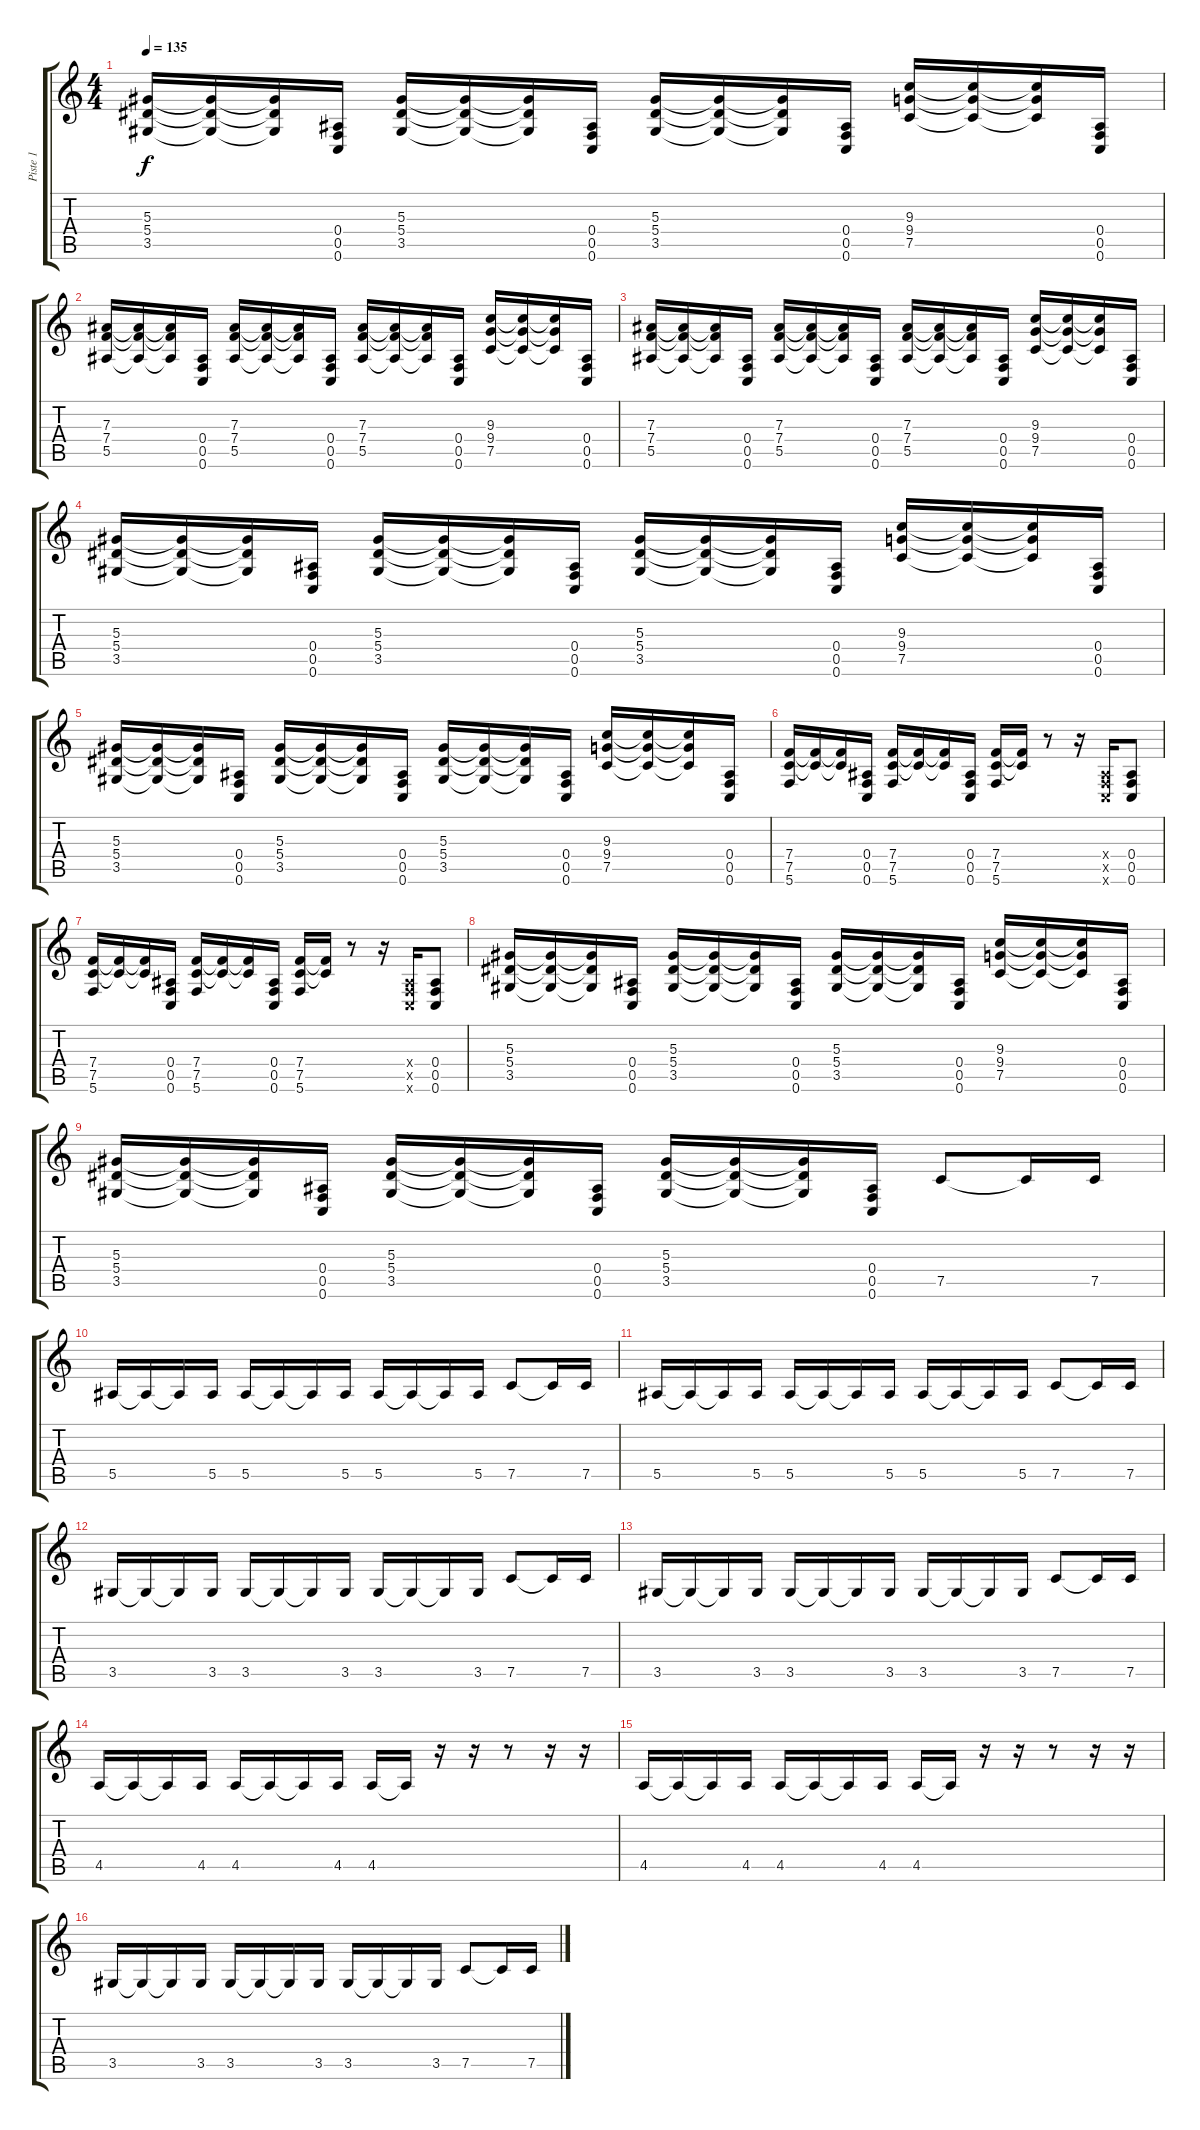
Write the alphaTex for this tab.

\track ("Piste 1" "Piste 1") {instrument distortionguitar}
\staff {score tabs}
\tuning (C4 G3 Eb3 Bb2 F2 C2) {hide}
\ts (4 4)
\tempo 135
\clef g2
\ks c
(5.3 5.4 3.5).16{dy f} (5.3{t} 5.4{t} 3.5{t}).16 (5.3{t} 5.4{t} 3.5{t}).16 (0.4 0.5 0.6).16 (5.3 5.4 3.5).16 (5.3{t} 5.4{t} 3.5{t}).16 (5.3{t} 5.4{t} 3.5{t}).16 (0.4 0.5 0.6).16 (5.3 5.4 3.5).16 (5.3{t} 5.4{t} 3.5{t}).16 (5.3{t} 5.4{t} 3.5{t}).16 (0.4 0.5 0.6).16 (9.3 9.4 7.5).16 (9.3{t} 9.4{t} 7.5{t}).16 (9.3{t} 9.4{t} 7.5{t}).16 (0.4 0.5 0.6).16 |
(7.3 7.4 5.5).16 (7.3{t} 7.4{t} 5.5{t}).16 (7.3{t} 7.4{t} 5.5{t}).16 (0.4 0.5 0.6).16 (7.3 7.4 5.5).16 (7.3{t} 7.4{t} 5.5{t}).16 (7.3{t} 7.4{t} 5.5{t}).16 (0.4 0.5 0.6).16 (7.3 7.4 5.5).16 (7.3{t} 7.4{t} 5.5{t}).16 (7.3{t} 7.4{t} 5.5{t}).16 (0.4 0.5 0.6).16 (9.3 9.4 7.5).16 (9.3{t} 9.4{t} 7.5{t}).16 (9.3{t} 9.4{t} 7.5{t}).16 (0.4 0.5 0.6).16 |
(7.3 7.4 5.5).16 (7.3{t} 7.4{t} 5.5{t}).16 (7.3{t} 7.4{t} 5.5{t}).16 (0.4 0.5 0.6).16 (7.3 7.4 5.5).16 (7.3{t} 7.4{t} 5.5{t}).16 (7.3{t} 7.4{t} 5.5{t}).16 (0.4 0.5 0.6).16 (7.3 7.4 5.5).16 (7.3{t} 7.4{t} 5.5{t}).16 (7.3{t} 7.4{t} 5.5{t}).16 (0.4 0.5 0.6).16 (9.3 9.4 7.5).16 (9.3{t} 9.4{t} 7.5{t}).16 (9.3{t} 9.4{t} 7.5{t}).16 (0.4 0.5 0.6).16 |
(5.3 5.4 3.5).16 (5.3{t} 5.4{t} 3.5{t}).16 (5.3{t} 5.4{t} 3.5{t}).16 (0.4 0.5 0.6).16 (5.3 5.4 3.5).16 (5.3{t} 5.4{t} 3.5{t}).16 (5.3{t} 5.4{t} 3.5{t}).16 (0.4 0.5 0.6).16 (5.3 5.4 3.5).16 (5.3{t} 5.4{t} 3.5{t}).16 (5.3{t} 5.4{t} 3.5{t}).16 (0.4 0.5 0.6).16 (9.3 9.4 7.5).16 (9.3{t} 9.4{t} 7.5{t}).16 (9.3{t} 9.4{t} 7.5{t}).16 (0.4 0.5 0.6).16 |
(5.3 5.4 3.5).16 (5.3{t} 5.4{t} 3.5{t}).16 (5.3{t} 5.4{t} 3.5{t}).16 (0.4 0.5 0.6).16 (5.3 5.4 3.5).16 (5.3{t} 5.4{t} 3.5{t}).16 (5.3{t} 5.4{t} 3.5{t}).16 (0.4 0.5 0.6).16 (5.3 5.4 3.5).16 (5.3{t} 5.4{t} 3.5{t}).16 (5.3{t} 5.4{t} 3.5{t}).16 (0.4 0.5 0.6).16 (9.3 9.4 7.5).16 (9.3{t} 9.4{t} 7.5{t}).16 (9.3{t} 9.4{t} 7.5{t}).16 (0.4 0.5 0.6).16 |
(7.4 7.5 5.6).16 (7.4{t} 7.5{t}).16 (7.4{t} 7.5{t}).16 (0.4 0.5 0.6).16 (7.4 7.5 5.6).16 (7.4{t} 7.5{t}).16 (7.4{t} 7.5{t}).16 (0.4 0.5 0.6).16 (7.4 7.5 5.6).16 (7.4{t} 7.5{t}).16 r.8 r.16 (0.4{x} 0.5{x} 0.6{x}).16 (0.4 0.5 0.6).8 |
(7.4 7.5 5.6).16 (7.4{t} 7.5{t}).16 (7.4{t} 7.5{t}).16 (0.4 0.5 0.6).16 (7.4 7.5 5.6).16 (7.4{t} 7.5{t}).16 (7.4{t} 7.5{t}).16 (0.4 0.5 0.6).16 (7.4 7.5 5.6).16 (7.4{t} 7.5{t}).16 r.8 r.16 (0.4{x} 0.5{x} 0.6{x}).16 (0.4 0.5 0.6).8 |
(5.3 5.4 3.5).16 (5.3{t} 5.4{t} 3.5{t}).16 (5.3{t} 5.4{t} 3.5{t}).16 (0.4 0.5 0.6).16 (5.3 5.4 3.5).16 (5.3{t} 5.4{t} 3.5{t}).16 (5.3{t} 5.4{t} 3.5{t}).16 (0.4 0.5 0.6).16 (5.3 5.4 3.5).16 (5.3{t} 5.4{t} 3.5{t}).16 (5.3{t} 5.4{t} 3.5{t}).16 (0.4 0.5 0.6).16 (9.3 9.4 7.5).16 (9.3{t} 9.4{t} 7.5{t}).16 (9.3{t} 9.4{t} 7.5{t}).16 (0.4 0.5 0.6).16 |
(5.3 5.4 3.5).16 (5.3{t} 5.4{t} 3.5{t}).16 (5.3{t} 5.4{t} 3.5{t}).16 (0.4 0.5 0.6).16 (5.3 5.4 3.5).16 (5.3{t} 5.4{t} 3.5{t}).16 (5.3{t} 5.4{t} 3.5{t}).16 (0.4 0.5 0.6).16 (5.3 5.4 3.5).16 (5.3{t} 5.4{t} 3.5{t}).16 (5.3{t} 5.4{t} 3.5{t}).16 (0.4 0.5 0.6).16 7.5.8 7.5{t}.16 7.5.16 |
5.5.16 5.5{t}.16 5.5{t}.16 5.5.16 5.5.16 5.5{t}.16 5.5{t}.16 5.5.16 5.5.16 5.5{t}.16 5.5{t}.16 5.5.16 7.5.8 7.5{t}.16 7.5.16 |
5.5.16 5.5{t}.16 5.5{t}.16 5.5.16 5.5.16 5.5{t}.16 5.5{t}.16 5.5.16 5.5.16 5.5{t}.16 5.5{t}.16 5.5.16 7.5.8 7.5{t}.16 7.5.16 |
3.5.16 3.5{t}.16 3.5{t}.16 3.5.16 3.5.16 3.5{t}.16 3.5{t}.16 3.5.16 3.5.16 3.5{t}.16 3.5{t}.16 3.5.16 7.5.8 7.5{t}.16 7.5.16 |
3.5.16 3.5{t}.16 3.5{t}.16 3.5.16 3.5.16 3.5{t}.16 3.5{t}.16 3.5.16 3.5.16 3.5{t}.16 3.5{t}.16 3.5.16 7.5.8 7.5{t}.16 7.5.16 |
4.5.16 4.5{t}.16 4.5{t}.16 4.5.16 4.5.16 4.5{t}.16 4.5{t}.16 4.5.16 4.5.16 4.5{t}.16 r.16 r.16 r.8 r.16 r.16 |
4.5.16 4.5{t}.16 4.5{t}.16 4.5.16 4.5.16 4.5{t}.16 4.5{t}.16 4.5.16 4.5.16 4.5{t}.16 r.16 r.16 r.8 r.16 r.16 |
3.5.16 3.5{t}.16 3.5{t}.16 3.5.16 3.5.16 3.5{t}.16 3.5{t}.16 3.5.16 3.5.16 3.5{t}.16 3.5{t}.16 3.5.16 7.5.8 7.5{t}.16 7.5.16
